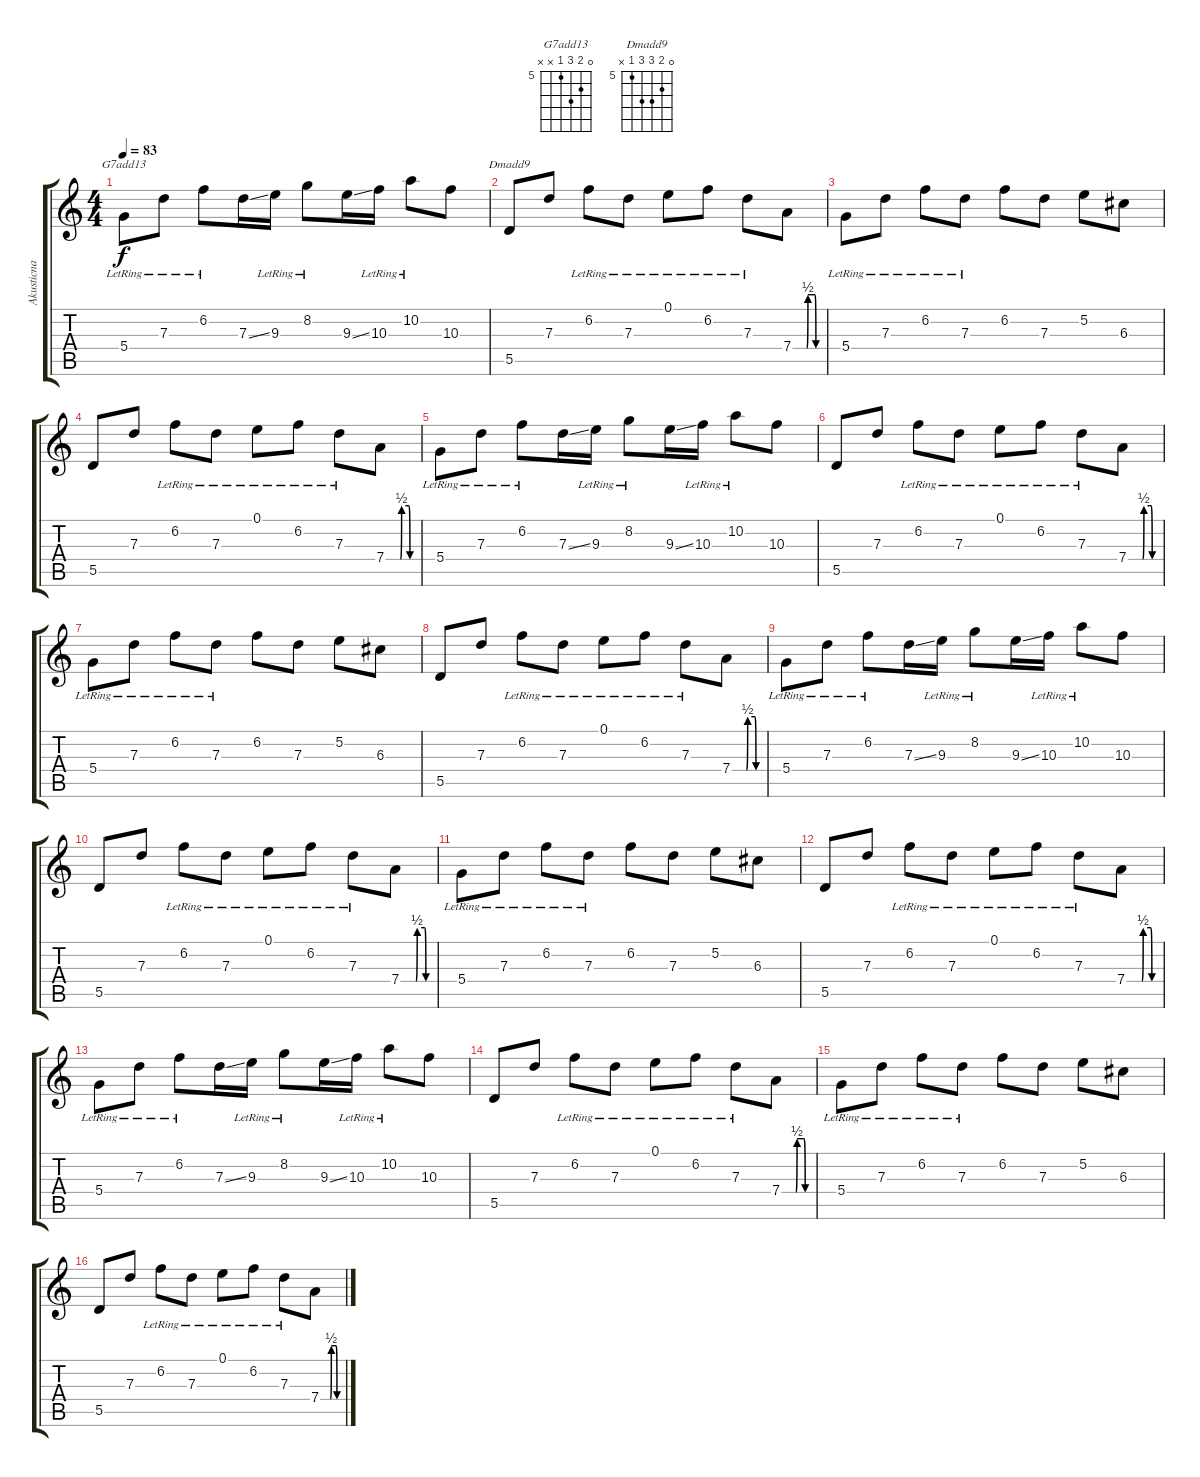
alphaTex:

\track ("Akusticna gitara" "Akusticna ") {instrument acousticguitarsteel}
\staff {score tabs}
\tuning (E4 B3 G3 D3 A2 E2) {hide}
\chord ("G7add13" 0 6 7 5 x x) {firstfret 5}
\chord ("Dmadd9" 0 6 7 7 5 x) {firstfret 5}
\ts (4 4)
\tempo 83
\clef g2
\ks c
5.4{lr}.8{ch "G7add13" dy f} 7.3{lr}.8 6.2{lr}.8 7.3{ss}.16 9.3{lr}.16 8.2{lr}.8 9.3{ss}.16 10.3{lr}.16 10.2{lr}.8 10.3.8 |
5.5.8{ch "Dmadd9"} 7.3.8 6.2{lr}.8 7.3{lr}.8 0.1{lr}.8 6.2{lr}.8 7.3{lr}.8 7.4{be (custom 0 0 28 0 30 2 44 2 46 0 60 0)}.8 |
5.4{lr}.8 7.3{lr}.8 6.2{lr}.8 7.3{lr}.8 6.2.8 7.3.8 5.2.8 6.3.8 |
5.5.8 7.3.8 6.2{lr}.8 7.3{lr}.8 0.1{lr}.8 6.2{lr}.8 7.3{lr}.8 7.4{be (custom 0 0 28 0 30 2 44 2 46 0 60 0)}.8 |
5.4{lr}.8 7.3{lr}.8 6.2{lr}.8 7.3{ss}.16 9.3{lr}.16 8.2{lr}.8 9.3{ss}.16 10.3{lr}.16 10.2{lr}.8 10.3.8 |
5.5.8 7.3.8 6.2{lr}.8 7.3{lr}.8 0.1{lr}.8 6.2{lr}.8 7.3{lr}.8 7.4{be (custom 0 0 28 0 30 2 44 2 46 0 60 0)}.8 |
5.4{lr}.8 7.3{lr}.8 6.2{lr}.8 7.3{lr}.8 6.2.8 7.3.8 5.2.8 6.3.8 |
5.5.8 7.3.8 6.2{lr}.8 7.3{lr}.8 0.1{lr}.8 6.2{lr}.8 7.3{lr}.8 7.4{be (custom 0 0 28 0 30 2 44 2 46 0 60 0)}.8 |
5.4{lr}.8 7.3{lr}.8 6.2{lr}.8 7.3{ss}.16 9.3{lr}.16 8.2{lr}.8 9.3{ss}.16 10.3{lr}.16 10.2{lr}.8 10.3.8 |
5.5.8 7.3.8 6.2{lr}.8 7.3{lr}.8 0.1{lr}.8 6.2{lr}.8 7.3{lr}.8 7.4{be (custom 0 0 28 0 30 2 44 2 46 0 60 0)}.8 |
5.4{lr}.8 7.3{lr}.8 6.2{lr}.8 7.3{lr}.8 6.2.8 7.3.8 5.2.8 6.3.8 |
5.5.8 7.3.8 6.2{lr}.8 7.3{lr}.8 0.1{lr}.8 6.2{lr}.8 7.3{lr}.8 7.4{be (custom 0 0 28 0 30 2 44 2 46 0 60 0)}.8 |
5.4{lr}.8 7.3{lr}.8 6.2{lr}.8 7.3{ss}.16 9.3{lr}.16 8.2{lr}.8 9.3{ss}.16 10.3{lr}.16 10.2{lr}.8 10.3.8 |
5.5.8 7.3.8 6.2{lr}.8 7.3{lr}.8 0.1{lr}.8 6.2{lr}.8 7.3{lr}.8 7.4{be (custom 0 0 28 0 30 2 44 2 46 0 60 0)}.8 |
5.4{lr}.8 7.3{lr}.8 6.2{lr}.8 7.3{lr}.8 6.2.8 7.3.8 5.2.8 6.3.8 |
5.5.8 7.3.8 6.2{lr}.8 7.3{lr}.8 0.1{lr}.8 6.2{lr}.8 7.3{lr}.8 7.4{be (custom 0 0 28 0 30 2 44 2 46 0 60 0)}.8
